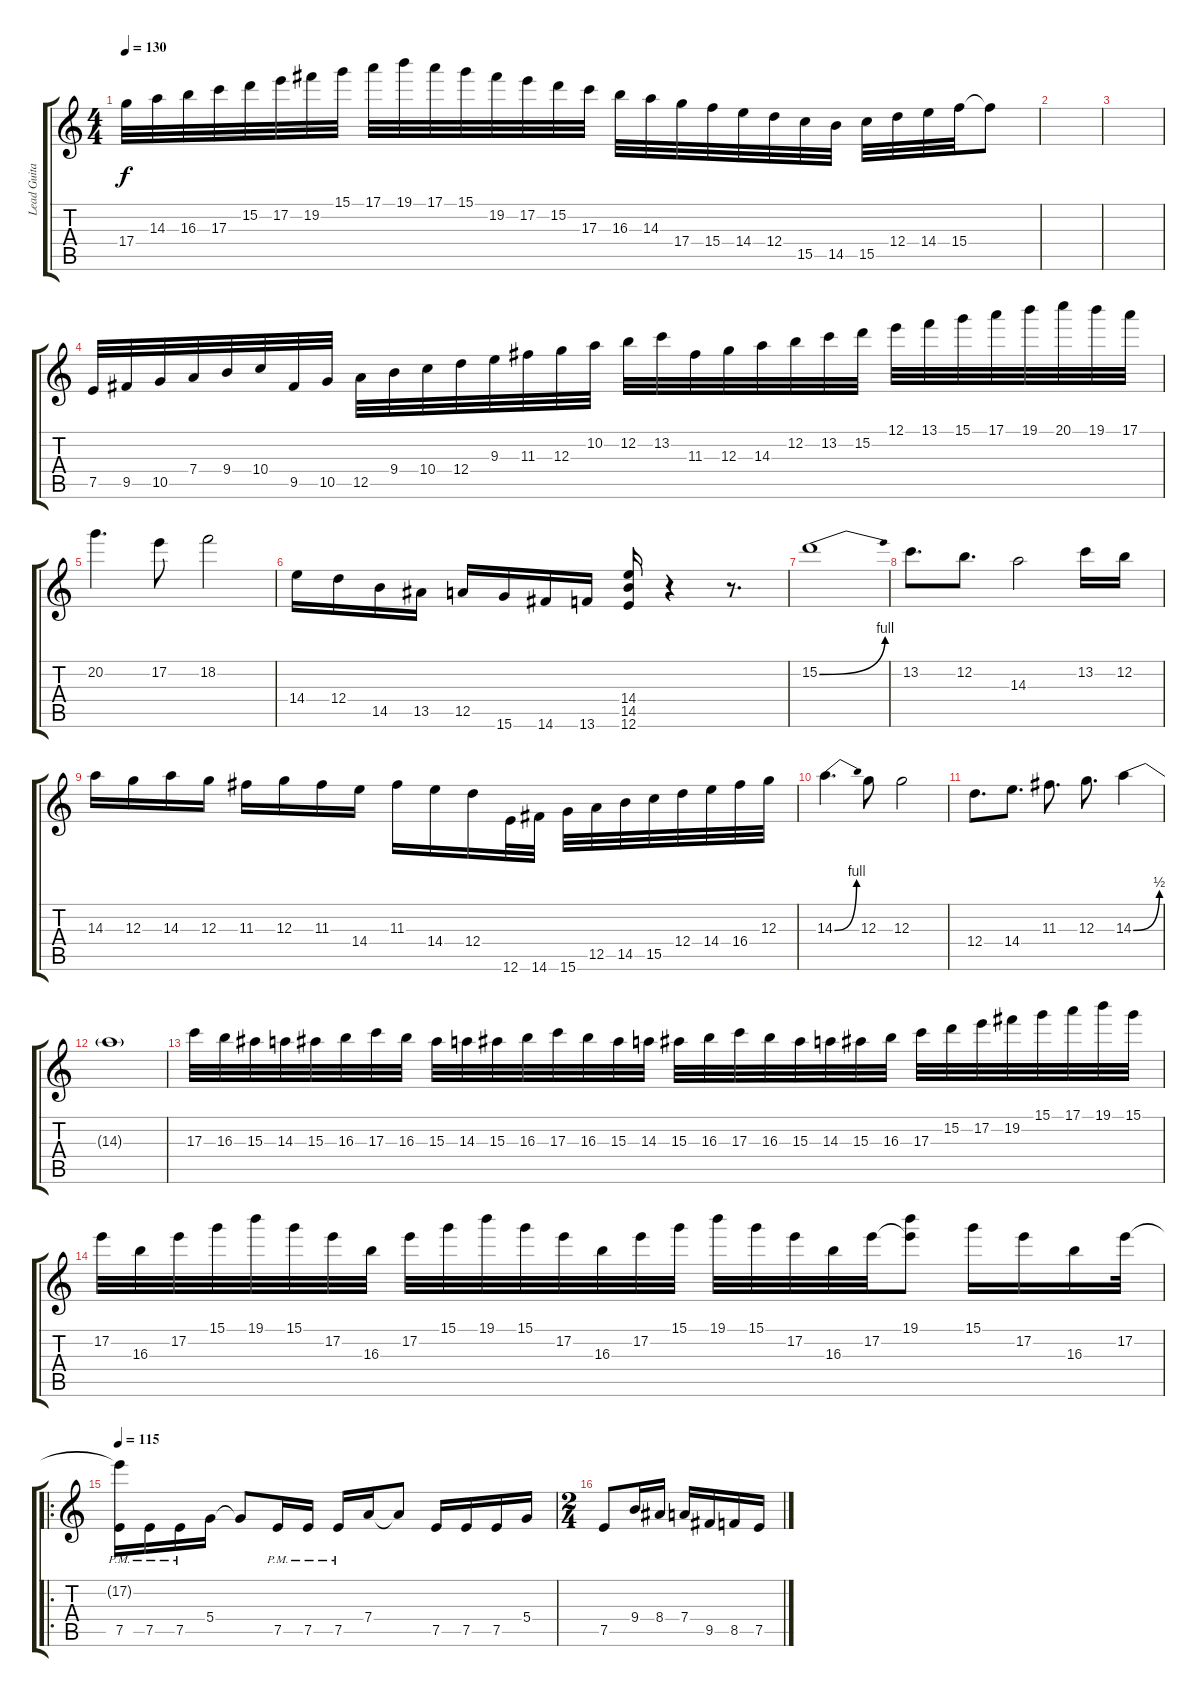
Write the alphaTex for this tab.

\track ("Lead Guitar (agung)" "Lead Guita") {instrument distortionguitar}
\staff {score tabs}
\tuning (E4 B3 G3 D3 A2 E2) {hide}
\ts (4 4)
\tempo 130
\clef g2
\ks c
17.4.32{dy f} 14.3.32 16.3.32 17.3.32 15.2.32 17.2.32 19.2.32 15.1.32 17.1.32 19.1.32 17.1.32 15.1.32 19.2.32 17.2.32 15.2.32 17.3.32 16.3.32 14.3.32 17.4.32 15.4.32 14.4.32 12.4.32 15.5.32 14.5.32 15.5.32 12.4.32 14.4.32 15.4.32 15.4{t}.8 |
|
|
7.5.32 9.5.32 10.5.32 7.4.32 9.4.32 10.4.32 9.5.32 10.5.32 12.5.32 9.4.32 10.4.32 12.4.32 9.3.32 11.3.32 12.3.32 10.2.32 12.2.32 13.2.32 11.3.32 12.3.32 14.3.32 12.2.32 13.2.32 15.2.32 12.1.32 13.1.32 15.1.32 17.1.32 19.1.32 20.1.32 19.1.32 17.1.32 |
20.2.4{d} 17.2.8 18.2.2 |
14.4.16 12.4.16 14.5.16 13.5.16 12.5.16 15.6.16 14.6.16 13.6.16 (14.4 14.5 12.6).16 r.4 r.8{d} |
15.2{be (bend 0 0 60 4)}.1 |
13.2.8{d} 12.2.8{d} 14.3.2 13.2.16 12.2.16 |
14.3.16 12.3.16 14.3.16 12.3.16 11.3.16 12.3.16 11.3.16 14.4.16 11.3.16 14.4.16 12.4.16 12.6.32 14.6.32 15.6.32 12.5.32 14.5.32 15.5.32 12.4.32 14.4.32 16.4.32 12.3.32 |
14.3{be (bend 0 0 60 4)}.4{d} 12.3.8 12.3.2 |
12.4.8{d} 14.4.8{d} 11.3.8{d} 12.3.8{d} 14.3{be (bend 0 0 60 2)}.4 |
14.3{t}.1 |
17.3.32 16.3.32 15.3.32 14.3.32 15.3.32 16.3.32 17.3.32 16.3.32 15.3.32 14.3.32 15.3.32 16.3.32 17.3.32 16.3.32 15.3.32 14.3.32 15.3.32 16.3.32 17.3.32 16.3.32 15.3.32 14.3.32 15.3.32 16.3.32 17.3.32 15.2.32 17.2.32 19.2.32 15.1.32 17.1.32 19.1.32 15.1.32 |
17.2.32 16.3.32 17.2.32 15.1.32 19.1.32 15.1.32 17.2.32 16.3.32 17.2.32 15.1.32 19.1.32 15.1.32 17.2.32 16.3.32 17.2.32 15.1.32 19.1.32 15.1.32 17.2.32 16.3.32 17.2.32 (19.1 17.2{t}).8 15.1.16 17.2.16 16.3.16 17.2.32 |
\ro
\tempo 115
(17.2{t} 7.5{pm}).16 7.5{pm}.16 7.5{pm}.16 5.4.16 5.4{t}.8 7.5{pm}.16 7.5{pm}.16 7.5{pm}.16 7.4.16 7.4{t}.8 7.5.16 7.5.16 7.5.16 5.4.16 |
\ts (2 4)
7.5.8 9.4.16 8.4.16 7.4.16 9.5.16 8.5.16 7.5.16
